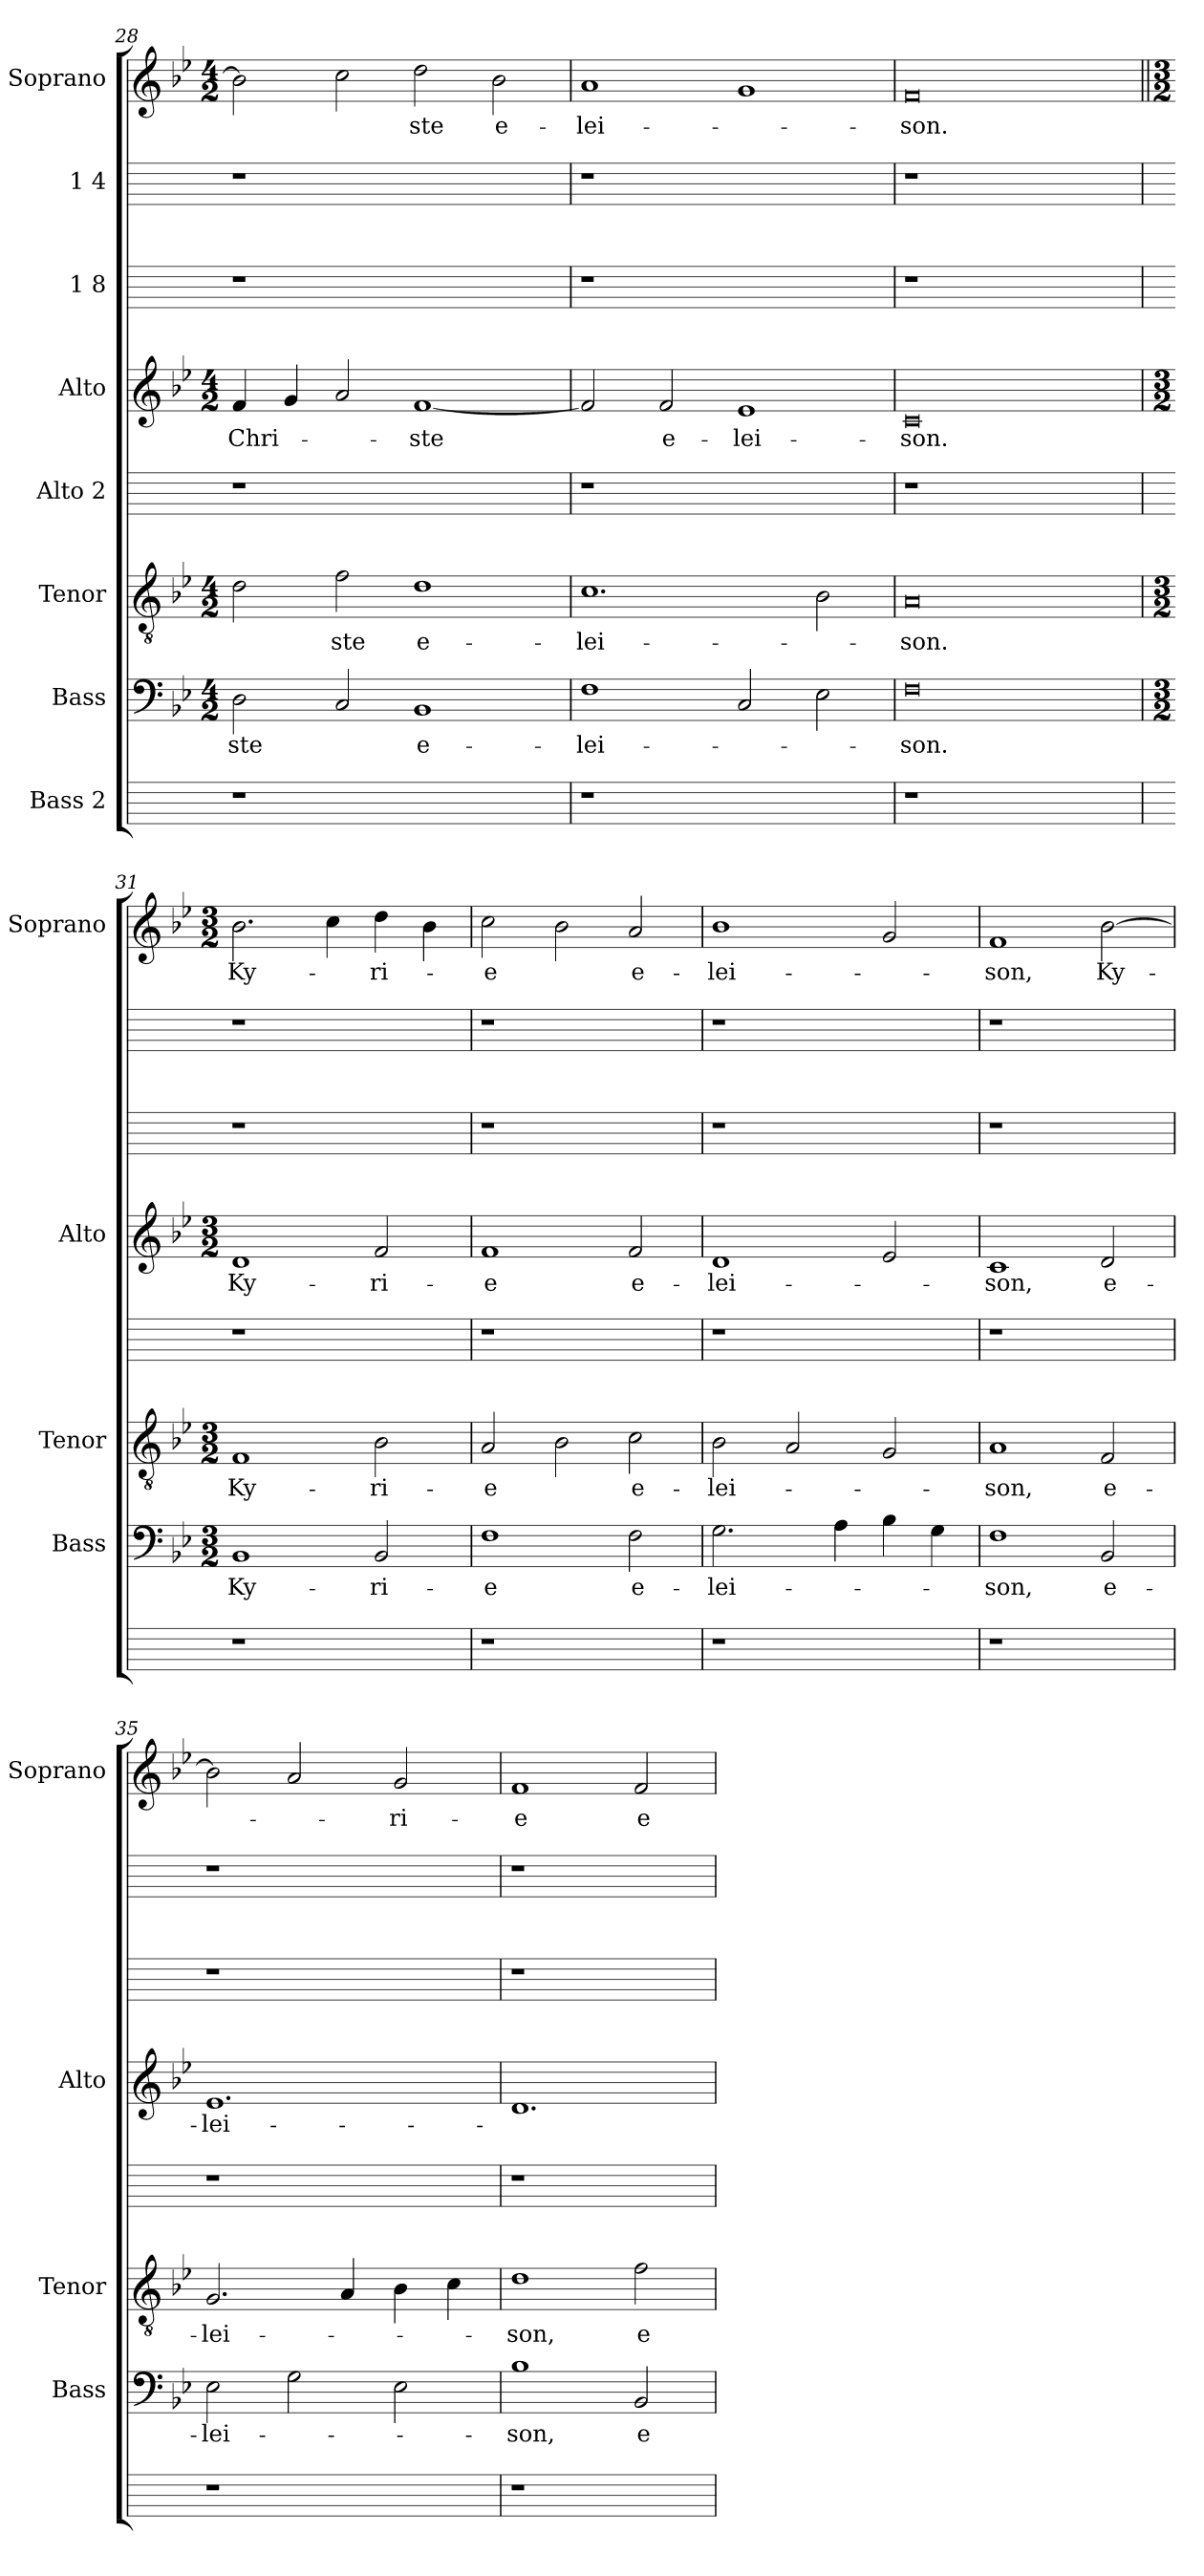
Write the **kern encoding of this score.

**kern	**kern	**text	**kern	**text	**kern	**kern	**text	**kern	**kern	**kern	**text
*part8	*part7	*part7	*part6	*part6	*part5	*part4	*part4	*part3	*part2	*part1	*part1
*staff8	*staff7	*staff7	*staff6	*staff6	*staff5	*staff4	*staff4	*staff3	*staff2	*staff1	*staff1
*I"Bass 2	*I"Bass	*	*I"Tenor	*	*I"Alto 2	*I"Alto	*	*I"1 8	*I"1 4	*I"Soprano	*
*	*I'Bass	*	*I'Tenor	*	*	*I'Alto	*	*	*	*I'Soprano	*
*	*clefF4	*	*clefGv2	*	*	*clefG2	*	*	*	*clefG2	*
*	*k[b-e-]	*	*k[b-e-]	*	*	*k[b-e-]	*	*	*	*k[b-e-]	*
*	*B-:	*	*B-:	*	*	*B-:	*	*	*	*B-:	*
*	*M4/2	*	*M4/2	*	*	*M4/2	*	*	*	*M4/2	*
=28	=28	=28	=28	=28	=28	=28	=28	=28	=28	=28	=28
!	!	!LO:LY:b:cj	!	!	!	!	!LO:LY:b:cj	!	!	!	!
1r	2D\	-ste	2d\	.	1r	4f/	Chri-	1r	1r	2b-\]	.
.	.	.	.	.	.	4g/	.	.	.	.	.
!	!	!	!	!LO:LY:b:cj	!	!	!	!	!	!	!
.	2C/	.	2f\	-ste	.	2a/	.	.	.	2cc\	.
!	!	!LO:LY:b:rj	!	!LO:LY:b:rj	!	!	!LO:LY:b:cj	!	!	!	!LO:LY:b:cj
1ryy	1BB-	e-	1d	e-	1ryy	[<1f	-ste	1ryy	1ryy	2dd\	-ste
!	!	!	!	!	!	!	!	!	!	!	!LO:LY:b:cj
.	.	.	.	.	.	.	.	.	.	2b-\	e-
=29	=29	=29	=29	=29	=29	=29	=29	=29	=29	=29	=29
!	!	!LO:LY:b:cj	!	!LO:LY:b:cj	!	!	!	!	!	!	!LO:LY:b:cj
1r	1F	-lei-	1.c	-lei-	1r	2f/]	.	1r	1r	1a	-lei-
!	!	!	!	!	!	!	!LO:LY:b:cj	!	!	!	!
.	.	.	.	.	.	2f/	e-	.	.	.	.
!	!	!	!	!	!	!	!LO:LY:b:cj	!	!	!	!
1ryy	2C/	.	.	.	1ryy	1e-	-lei-	1ryy	1ryy	1g	.
.	2E-\	.	2B-\	.	.	.	.	.	.	.	.
=30	=30	=30	=30	=30	=30	=30	=30	=30	=30	=30	=30
!	!	!LO:LY:b:cj	!	!LO:LY:b:cj	!	!	!LO:LY:b:cj	!	!	!	!LO:LY:b:cj
1r	0F	-son.	0A	-son.	1r	0c	-son.	1r	1r	0f	-son.
1ryy	.	.	.	.	1ryy	.	.	1ryy	1ryy	.	.
!!LO:PB:g=z
=31	=31	=31||	=31	=31||	=31	=31	=31||	=31	=31	=31||	=31||
*	*M3/2	*	*M3/2	*	*	*M3/2	*	*	*	*M3/2	*
!	!	!LO:LY:b:cj	!	!LO:LY:b:cj	!	!	!LO:LY:b:cj	!	!	!	!LO:LY:b:cj
1r	1BB-	Ky-	1F	Ky-	1r	1d	Ky-	1r	1r	2.b-\	Ky-
.	.	.	.	.	.	.	.	.	.	4cc\	.
!	!	!LO:LY:b:cj	!	!LO:LY:b:cj	!	!	!LO:LY:b:cj	!	!	!	!LO:LY:b:cj
2ryy	2BB-/	-ri-	2B-\	-ri-	2ryy	2f/	-ri-	2ryy	2ryy	4dd\	-ri-
.	.	.	.	.	.	.	.	.	.	4b-\	.
=32	=32	=32	=32	=32	=32	=32	=32	=32	=32	=32	=32
!	!	!LO:LY:b:rj	!	!LO:LY:b:cj	!	!	!LO:LY:b:rj	!	!	!	!LO:LY:b:cj
1r	1F	-e	2A/	-e	1r	1f	-e	1r	1r	2cc\	-e
.	.	.	2B-\	.	.	.	.	.	.	2b-\	.
!	!	!LO:LY:b:cj	!	!LO:LY:b:cj	!	!	!LO:LY:b:cj	!	!	!	!LO:LY:b:cj
2ryy	2F\	e-	2c\	e-	2ryy	2f/	e-	2ryy	2ryy	2a/	e-
=33	=33	=33	=33	=33	=33	=33	=33	=33	=33	=33	=33
!	!	!LO:LY:b:cj	!	!LO:LY:b:cj	!	!	!LO:LY:b:cj	!	!	!	!LO:LY:b:cj
1r	2.G\	-lei-	2B-\	-lei-	1r	1d	-lei-	1r	1r	1b-	-lei-
.	.	.	2A/	.	.	.	.	.	.	.	.
.	4A\	.	.	.	.	.	.	.	.	.	.
2ryy	4B-\	.	2G/	.	2ryy	2e-/	.	2ryy	2ryy	2g/	.
.	4G\	.	.	.	.	.	.	.	.	.	.
=34	=34	=34	=34	=34	=34	=34	=34	=34	=34	=34	=34
!	!	!LO:LY:b:cj	!	!LO:LY:b:cj	!	!	!LO:LY:b:cj	!	!	!	!LO:LY:b:cj
1r	1F	-son,	1A	-son,	1r	1c	-son,	1r	1r	1f	-son,
!	!	!LO:LY:b:cj	!	!LO:LY:b:cj	!	!	!LO:LY:b:cj	!	!	!	!LO:LY:b:cj
2ryy	2BB-/	e-	2F/	e-	2ryy	2d/	e-	2ryy	2ryy	[>2b-\	Ky-
=35	=35	=35	=35	=35	=35	=35	=35	=35	=35	=35	=35
!	!	!LO:LY:b:cj	!	!LO:LY:b:cj	!	!	!LO:LY:b:cj	!	!	!	!
1r	2E-\	-lei-	2.G/	-lei-	1r	1.e-	-lei-	1r	1r	2b-\]	.
.	2G\	.	.	.	.	.	.	.	.	2a/	.
.	.	.	4A/	.	.	.	.	.	.	.	.
!	!	!	!	!	!	!	!	!	!	!	!LO:LY:b:cj
2ryy	2E-\	.	4B-\	.	2ryy	.	.	2ryy	2ryy	2g/	-ri-
.	.	.	4c\	.	.	.	.	.	.	.	.
=36	=36	=36	=36	=36	=36	=36	=36	=36	=36	=36	=36
!	!	!LO:LY:b:cj	!	!LO:LY:b:cj	!	!	!	!	!	!	!LO:LY:b:rj
1r	1B-	-son,	1d	-son,	1r	1.d	.	1r	1r	1f	-e
!	!	!LO:LY:b:cj	!	!LO:LY:b:cj	!	!	!	!	!	!	!LO:LY:b:cj
2ryy	2BB-/	e-	2f\	e-	2ryy	.	.	2ryy	2ryy	2f/	e-
=	=	=	=	=	=	=	=	=	=	=	=
*-	*-	*-	*-	*-	*-	*-	*-	*-	*-	*-	*-
